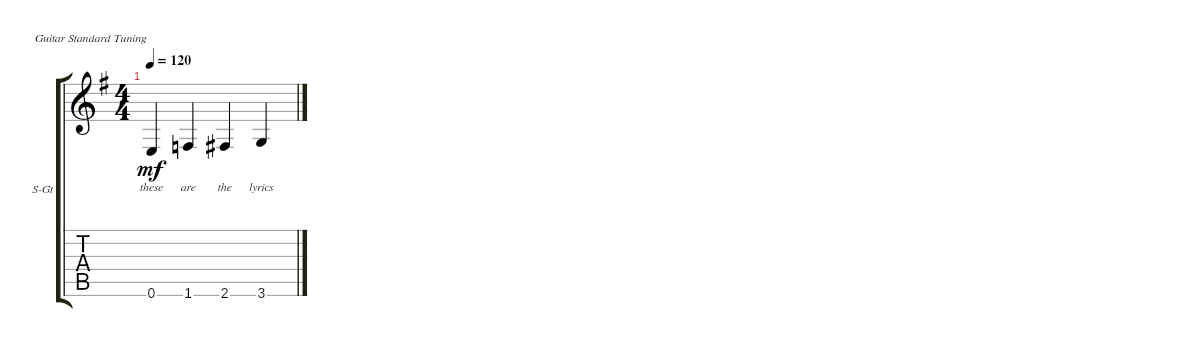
\defaultSystemsLayout 4
\bracketExtendMode groupsimilarinstruments
\firstSystemTrackNameOrientation horizontal
\otherSystemsTrackNameOrientation horizontal
\track ("Steel Guitar" "S-Gt") {instrument acousticguitarsteel}
\staff {score tabs}
\tuning (E4 B3 G3 D3 A2 E2)
\ts (4 4)
\tempo 120
\clef g2
\ks g
0.6.4{lyrics (0 "these") lyrics (1 "") lyrics (2 "") lyrics (3 "") lyrics (4 "") dy mf instrument acousticguitarsteel} 1.6.4{lyrics (0 "are") lyrics (1 "") lyrics (2 "") lyrics (3 "") lyrics (4 "")} 2.6.4{lyrics (0 "the") lyrics (1 "") lyrics (2 "") lyrics (3 "") lyrics (4 "")} 3.6.4{lyrics (0 "lyrics") lyrics (1 "") lyrics (2 "") lyrics (3 "") lyrics (4 "")}
